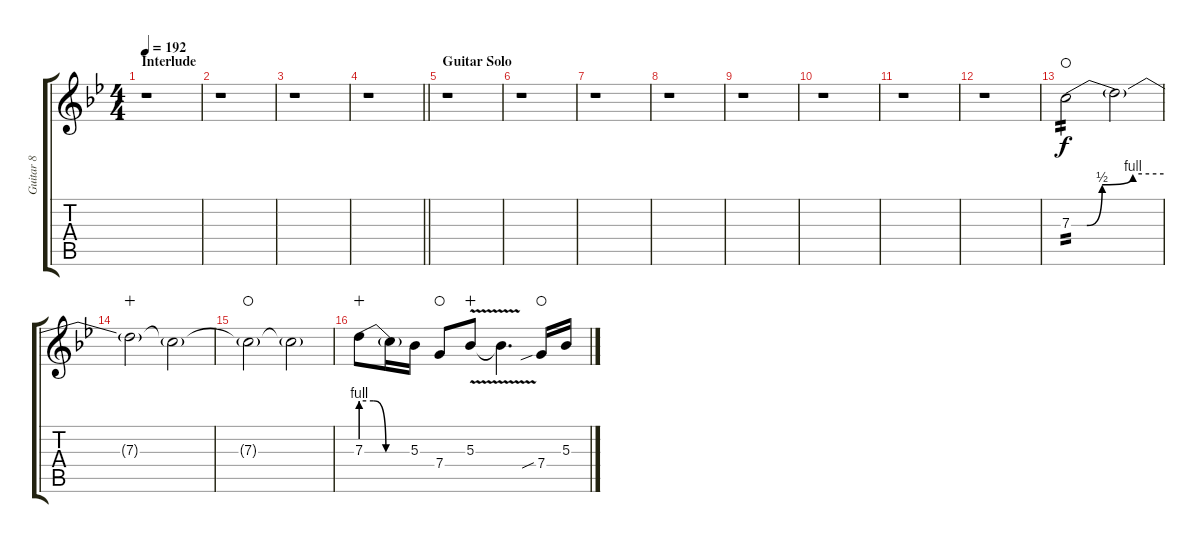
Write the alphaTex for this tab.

\track ("Guitar 8" "Guitar 8") {instrument distortionguitar}
\staff {score tabs}
\tuning (D4 A3 F3 C3 G2 C2) {hide}
\ts (4 4)
\section ("" "Interlude")
\tempo 192
\clef g2
\ks gminor
r.1{dy f} |
r.1 |
r.1 |
\barLineRight lightlight
r.1 |
\section ("" "Guitar Solo")
r.1 |
r.1 |
r.1 |
r.1 |
r.1 |
r.1 |
r.1 |
r.1 |
7.3{be (custom 0 0 10 0 20 2 40 4 60 4)}.2{tp 2 waho} 7.3{t}.2 |
7.3{t}.2{wahc} 7.3{t}.2 |
7.3{t}.2{waho} 7.3{t}.2 |
7.3{be (custom 0 4 15 4 30 0 60 0)}.8{wahc} 7.3{t}.16 5.3.16 7.4.8{waho} 5.3{v}.8{wahc} 5.3{t}.4{d} 7.4{sib}.16{waho} 5.3.16
